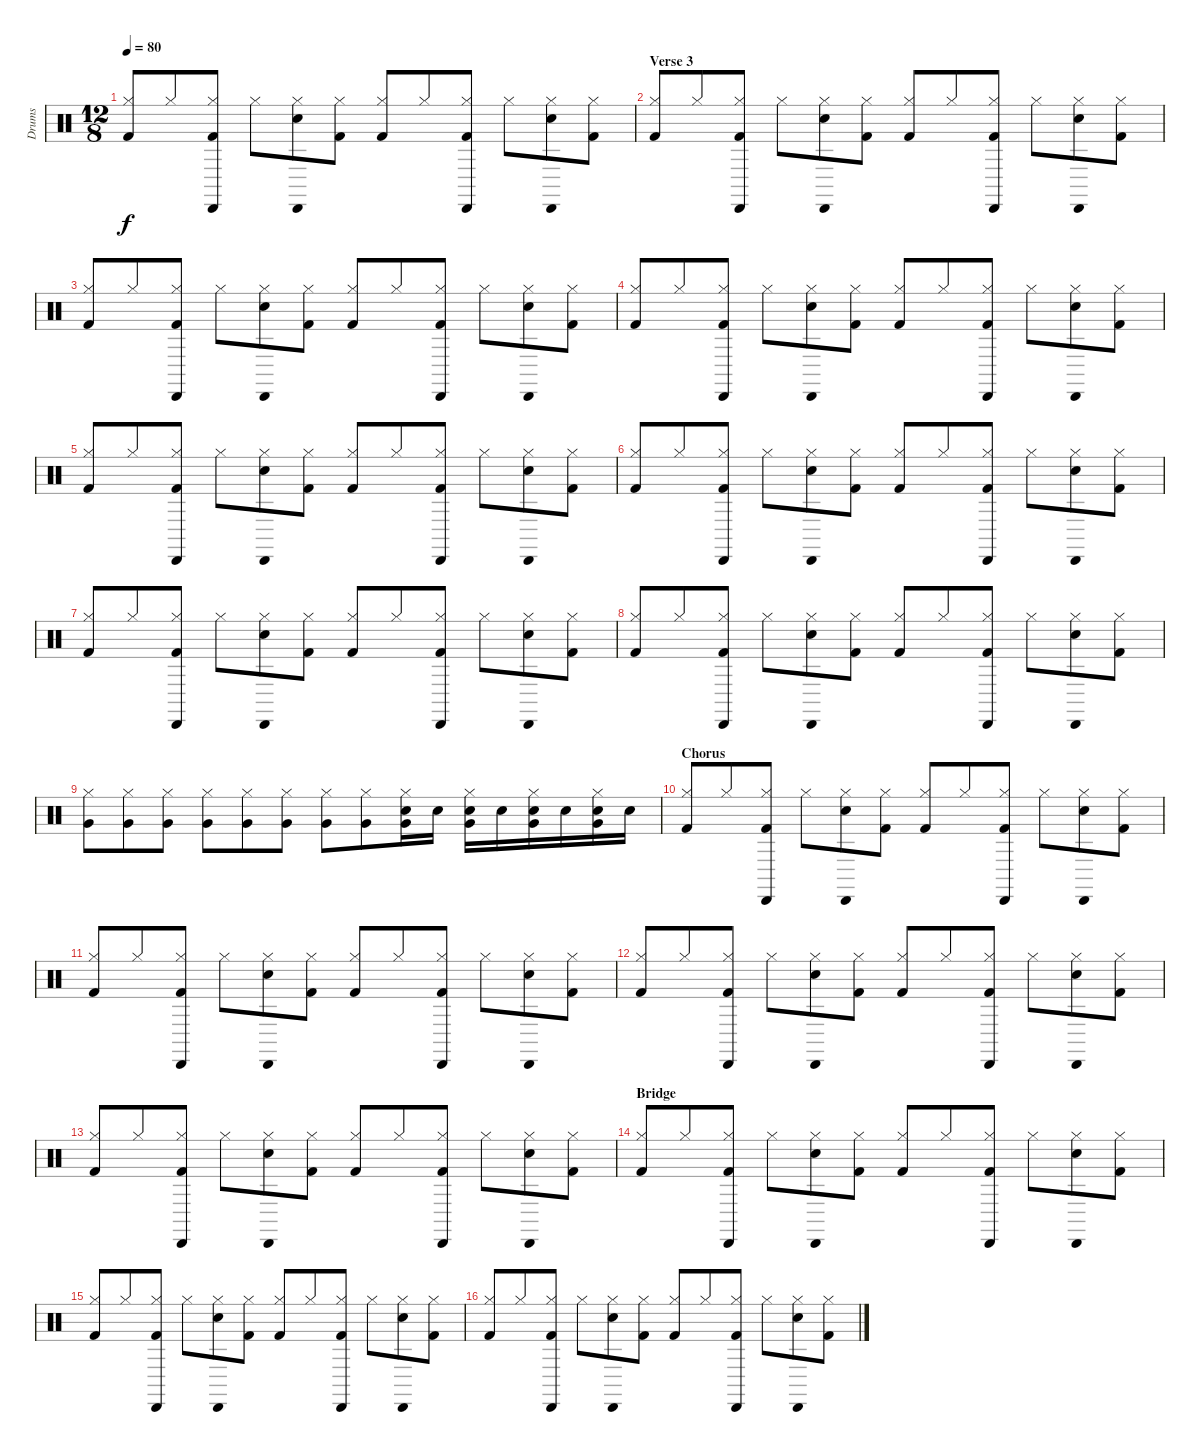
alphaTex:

\track ("Drums" "Drums") {instrument percussion}
\staff {score}
\articulation defaults
\ts (12 8)
\tempo 80
\clef neutral
\ks c
("Hi-Hat (closed)" "Kick (hit) 2").8{dy f} "Hi-Hat (closed)".8 ("Hi-Hat (closed)" "Kick (hit) 2" "Cabasa (hit)").8 "Hi-Hat (closed)".8 ("Hi-Hat (closed)" "Snare (hit) 2" "Cabasa (hit)").8 ("Hi-Hat (closed)" "Kick (hit) 2").8 ("Hi-Hat (closed)" "Kick (hit) 2").8 "Hi-Hat (closed)".8 ("Hi-Hat (closed)" "Kick (hit) 2" "Cabasa (hit)").8 "Hi-Hat (closed)".8 ("Hi-Hat (closed)" "Snare (hit) 2" "Cabasa (hit)").8 ("Hi-Hat (closed)" "Kick (hit) 2").8 |
\section ("" "Verse 3")
("Hi-Hat (closed)" "Kick (hit) 2").8 "Hi-Hat (closed)".8 ("Hi-Hat (closed)" "Kick (hit) 2" "Cabasa (hit)").8 "Hi-Hat (closed)".8 ("Hi-Hat (closed)" "Snare (hit) 2" "Cabasa (hit)").8 ("Hi-Hat (closed)" "Kick (hit) 2").8 ("Hi-Hat (closed)" "Kick (hit) 2").8 "Hi-Hat (closed)".8 ("Hi-Hat (closed)" "Kick (hit) 2" "Cabasa (hit)").8 "Hi-Hat (closed)".8 ("Hi-Hat (closed)" "Snare (hit) 2" "Cabasa (hit)").8 ("Hi-Hat (closed)" "Kick (hit) 2").8 |
("Hi-Hat (closed)" "Kick (hit) 2").8 "Hi-Hat (closed)".8 ("Hi-Hat (closed)" "Kick (hit) 2" "Cabasa (hit)").8 "Hi-Hat (closed)".8 ("Hi-Hat (closed)" "Snare (hit) 2" "Cabasa (hit)").8 ("Hi-Hat (closed)" "Kick (hit) 2").8 ("Hi-Hat (closed)" "Kick (hit) 2").8 "Hi-Hat (closed)".8 ("Hi-Hat (closed)" "Kick (hit) 2" "Cabasa (hit)").8 "Hi-Hat (closed)".8 ("Hi-Hat (closed)" "Snare (hit) 2" "Cabasa (hit)").8 ("Hi-Hat (closed)" "Kick (hit) 2").8 |
("Hi-Hat (closed)" "Kick (hit) 2").8 "Hi-Hat (closed)".8 ("Hi-Hat (closed)" "Kick (hit) 2" "Cabasa (hit)").8 "Hi-Hat (closed)".8 ("Hi-Hat (closed)" "Snare (hit) 2" "Cabasa (hit)").8 ("Hi-Hat (closed)" "Kick (hit) 2").8 ("Hi-Hat (closed)" "Kick (hit) 2").8 "Hi-Hat (closed)".8 ("Hi-Hat (closed)" "Kick (hit) 2" "Cabasa (hit)").8 "Hi-Hat (closed)".8 ("Hi-Hat (closed)" "Snare (hit) 2" "Cabasa (hit)").8 ("Hi-Hat (closed)" "Kick (hit) 2").8 |
("Hi-Hat (closed)" "Kick (hit) 2").8 "Hi-Hat (closed)".8 ("Hi-Hat (closed)" "Kick (hit) 2" "Cabasa (hit)").8 "Hi-Hat (closed)".8 ("Hi-Hat (closed)" "Snare (hit) 2" "Cabasa (hit)").8 ("Hi-Hat (closed)" "Kick (hit) 2").8 ("Hi-Hat (closed)" "Kick (hit) 2").8 "Hi-Hat (closed)".8 ("Hi-Hat (closed)" "Kick (hit) 2" "Cabasa (hit)").8 "Hi-Hat (closed)".8 ("Hi-Hat (closed)" "Snare (hit) 2" "Cabasa (hit)").8 ("Hi-Hat (closed)" "Kick (hit) 2").8 |
("Hi-Hat (closed)" "Kick (hit) 2").8 "Hi-Hat (closed)".8 ("Hi-Hat (closed)" "Kick (hit) 2" "Cabasa (hit)").8 "Hi-Hat (closed)".8 ("Hi-Hat (closed)" "Snare (hit) 2" "Cabasa (hit)").8 ("Hi-Hat (closed)" "Kick (hit) 2").8 ("Hi-Hat (closed)" "Kick (hit) 2").8 "Hi-Hat (closed)".8 ("Hi-Hat (closed)" "Kick (hit) 2" "Cabasa (hit)").8 "Hi-Hat (closed)".8 ("Hi-Hat (closed)" "Snare (hit) 2" "Cabasa (hit)").8 ("Hi-Hat (closed)" "Kick (hit) 2").8 |
("Hi-Hat (closed)" "Kick (hit) 2").8 "Hi-Hat (closed)".8 ("Hi-Hat (closed)" "Kick (hit) 2" "Cabasa (hit)").8 "Hi-Hat (closed)".8 ("Hi-Hat (closed)" "Snare (hit) 2" "Cabasa (hit)").8 ("Hi-Hat (closed)" "Kick (hit) 2").8 ("Hi-Hat (closed)" "Kick (hit) 2").8 "Hi-Hat (closed)".8 ("Hi-Hat (closed)" "Kick (hit) 2" "Cabasa (hit)").8 "Hi-Hat (closed)".8 ("Hi-Hat (closed)" "Snare (hit) 2" "Cabasa (hit)").8 ("Hi-Hat (closed)" "Kick (hit) 2").8 |
("Hi-Hat (closed)" "Kick (hit) 2").8 "Hi-Hat (closed)".8 ("Hi-Hat (closed)" "Kick (hit) 2" "Cabasa (hit)").8 "Hi-Hat (closed)".8 ("Hi-Hat (closed)" "Snare (hit) 2" "Cabasa (hit)").8 ("Hi-Hat (closed)" "Kick (hit) 2").8 ("Hi-Hat (closed)" "Kick (hit) 2").8 "Hi-Hat (closed)".8 ("Hi-Hat (closed)" "Kick (hit) 2" "Cabasa (hit)").8 "Hi-Hat (closed)".8 ("Hi-Hat (closed)" "Snare (hit) 2" "Cabasa (hit)").8 ("Hi-Hat (closed)" "Kick (hit) 2").8 |
("Hi-Hat (closed)" "Very Low Tom (hit)").8 ("Hi-Hat (closed)" "Very Low Tom (hit)").8 ("Hi-Hat (closed)" "Very Low Tom (hit)").8 ("Hi-Hat (closed)" "Very Low Tom (hit)").8 ("Hi-Hat (closed)" "Very Low Tom (hit)").8 ("Hi-Hat (closed)" "Very Low Tom (hit)").8 ("Hi-Hat (closed)" "Very Low Tom (hit)").8 ("Hi-Hat (closed)" "Very Low Tom (hit)").8 ("Hi-Hat (closed)" "Very Low Tom (hit)" "Snare (hit) 2").16 "Snare (hit) 2".16 ("Hi-Hat (closed)" "Very Low Tom (hit)" "Snare (hit) 2").16 "Snare (hit) 2".16 ("Hi-Hat (closed)" "Very Low Tom (hit)" "Snare (hit) 2").16 "Snare (hit) 2".16 ("Hi-Hat (closed)" "Very Low Tom (hit)" "Snare (hit) 2").16 "Snare (hit) 2".16 |
\section ("" "Chorus")
("Hi-Hat (closed)" "Kick (hit) 2").8 "Hi-Hat (closed)".8 ("Hi-Hat (closed)" "Kick (hit) 2" "Cabasa (hit)").8 "Hi-Hat (closed)".8 ("Hi-Hat (closed)" "Snare (hit) 2" "Cabasa (hit)").8 ("Hi-Hat (closed)" "Kick (hit) 2").8 ("Hi-Hat (closed)" "Kick (hit) 2").8 "Hi-Hat (closed)".8 ("Hi-Hat (closed)" "Kick (hit) 2" "Cabasa (hit)").8 "Hi-Hat (closed)".8 ("Hi-Hat (closed)" "Snare (hit) 2" "Cabasa (hit)").8 ("Hi-Hat (closed)" "Kick (hit) 2").8 |
("Hi-Hat (closed)" "Kick (hit) 2").8 "Hi-Hat (closed)".8 ("Hi-Hat (closed)" "Kick (hit) 2" "Cabasa (hit)").8 "Hi-Hat (closed)".8 ("Hi-Hat (closed)" "Snare (hit) 2" "Cabasa (hit)").8 ("Hi-Hat (closed)" "Kick (hit) 2").8 ("Hi-Hat (closed)" "Kick (hit) 2").8 "Hi-Hat (closed)".8 ("Hi-Hat (closed)" "Kick (hit) 2" "Cabasa (hit)").8 "Hi-Hat (closed)".8 ("Hi-Hat (closed)" "Snare (hit) 2" "Cabasa (hit)").8 ("Hi-Hat (closed)" "Kick (hit) 2").8 |
("Hi-Hat (closed)" "Kick (hit) 2").8 "Hi-Hat (closed)".8 ("Hi-Hat (closed)" "Kick (hit) 2" "Cabasa (hit)").8 "Hi-Hat (closed)".8 ("Hi-Hat (closed)" "Snare (hit) 2" "Cabasa (hit)").8 ("Hi-Hat (closed)" "Kick (hit) 2").8 ("Hi-Hat (closed)" "Kick (hit) 2").8 "Hi-Hat (closed)".8 ("Hi-Hat (closed)" "Kick (hit) 2" "Cabasa (hit)").8 "Hi-Hat (closed)".8 ("Hi-Hat (closed)" "Snare (hit) 2" "Cabasa (hit)").8 ("Hi-Hat (closed)" "Kick (hit) 2").8 |
("Hi-Hat (closed)" "Kick (hit) 2").8 "Hi-Hat (closed)".8 ("Hi-Hat (closed)" "Kick (hit) 2" "Cabasa (hit)").8 "Hi-Hat (closed)".8 ("Hi-Hat (closed)" "Snare (hit) 2" "Cabasa (hit)").8 ("Hi-Hat (closed)" "Kick (hit) 2").8 ("Hi-Hat (closed)" "Kick (hit) 2").8 "Hi-Hat (closed)".8 ("Hi-Hat (closed)" "Kick (hit) 2" "Cabasa (hit)").8 "Hi-Hat (closed)".8 ("Hi-Hat (closed)" "Snare (hit) 2" "Cabasa (hit)").8 ("Hi-Hat (closed)" "Kick (hit) 2").8 |
\section ("" "Bridge")
("Hi-Hat (closed)" "Kick (hit) 2").8 "Hi-Hat (closed)".8 ("Hi-Hat (closed)" "Kick (hit) 2" "Cabasa (hit)").8 "Hi-Hat (closed)".8 ("Hi-Hat (closed)" "Snare (hit) 2" "Cabasa (hit)").8 ("Hi-Hat (closed)" "Kick (hit) 2").8 ("Hi-Hat (closed)" "Kick (hit) 2").8 "Hi-Hat (closed)".8 ("Hi-Hat (closed)" "Kick (hit) 2" "Cabasa (hit)").8 "Hi-Hat (closed)".8 ("Hi-Hat (closed)" "Snare (hit) 2" "Cabasa (hit)").8 ("Hi-Hat (closed)" "Kick (hit) 2").8 |
("Hi-Hat (closed)" "Kick (hit) 2").8 "Hi-Hat (closed)".8 ("Hi-Hat (closed)" "Kick (hit) 2" "Cabasa (hit)").8 "Hi-Hat (closed)".8 ("Hi-Hat (closed)" "Snare (hit) 2" "Cabasa (hit)").8 ("Hi-Hat (closed)" "Kick (hit) 2").8 ("Hi-Hat (closed)" "Kick (hit) 2").8 "Hi-Hat (closed)".8 ("Hi-Hat (closed)" "Kick (hit) 2" "Cabasa (hit)").8 "Hi-Hat (closed)".8 ("Hi-Hat (closed)" "Snare (hit) 2" "Cabasa (hit)").8 ("Hi-Hat (closed)" "Kick (hit) 2").8 |
("Hi-Hat (closed)" "Kick (hit) 2").8 "Hi-Hat (closed)".8 ("Hi-Hat (closed)" "Kick (hit) 2" "Cabasa (hit)").8 "Hi-Hat (closed)".8 ("Hi-Hat (closed)" "Snare (hit) 2" "Cabasa (hit)").8 ("Hi-Hat (closed)" "Kick (hit) 2").8 ("Hi-Hat (closed)" "Kick (hit) 2").8 "Hi-Hat (closed)".8 ("Hi-Hat (closed)" "Kick (hit) 2" "Cabasa (hit)").8 "Hi-Hat (closed)".8 ("Hi-Hat (closed)" "Snare (hit) 2" "Cabasa (hit)").8 ("Hi-Hat (closed)" "Kick (hit) 2").8
